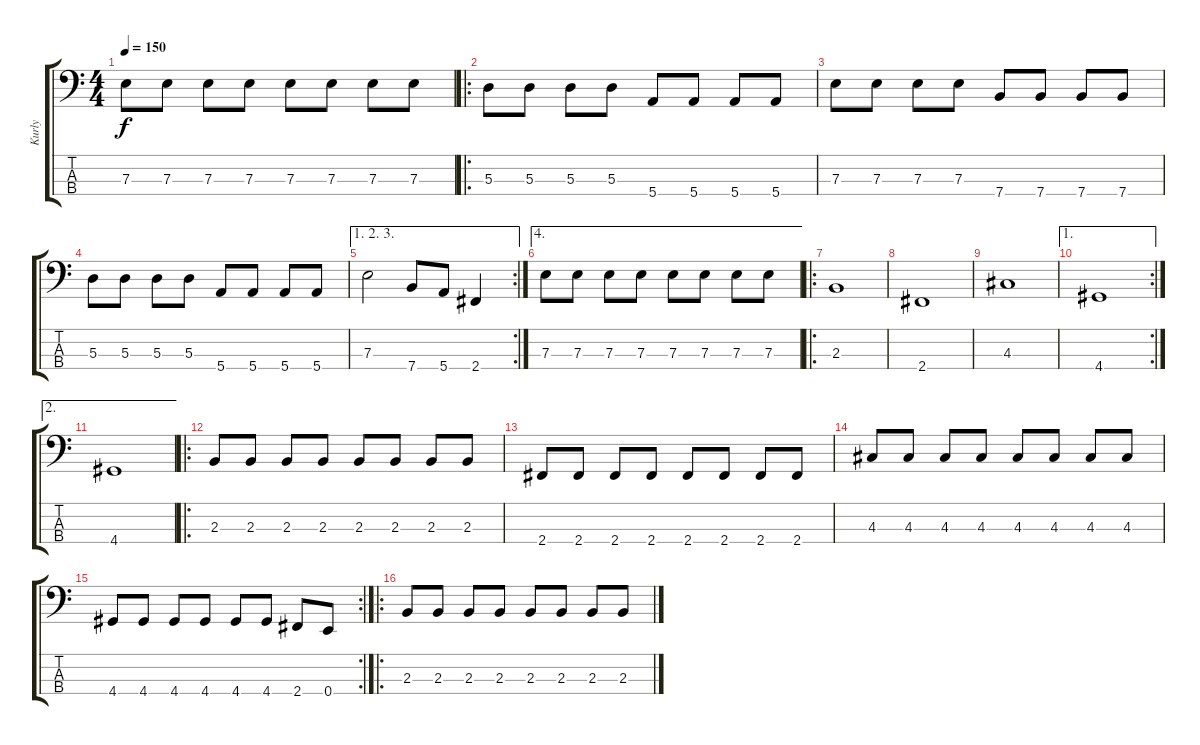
\track ("Kurly" "Kurly") {instrument electricbassfinger}
\staff {score tabs}
\tuning (G2 D2 A1 E1) {hide}
\ts (4 4)
\tempo 150
\clef f4
\ks c
7.3.8{dy f} 7.3.8 7.3.8 7.3.8 7.3.8 7.3.8 7.3.8 7.3.8 |
\ro
5.3.8 5.3.8 5.3.8 5.3.8 5.4.8 5.4.8 5.4.8 5.4.8 |
7.3.8 7.3.8 7.3.8 7.3.8 7.4.8 7.4.8 7.4.8 7.4.8 |
5.3.8 5.3.8 5.3.8 5.3.8 5.4.8 5.4.8 5.4.8 5.4.8 |
\ae (1 2 3)
\rc 2
7.3.2 7.4.8 5.4.8 2.4.4 |
\ae 4
7.3.8 7.3.8 7.3.8 7.3.8 7.3.8 7.3.8 7.3.8 7.3.8 |
\ro
2.3.1 |
2.4.1 |
4.3.1 |
\ae 1
\rc 2
4.4.1 |
\ae 2
4.4.1 |
\ro
2.3.8 2.3.8 2.3.8 2.3.8 2.3.8 2.3.8 2.3.8 2.3.8 |
2.4.8 2.4.8 2.4.8 2.4.8 2.4.8 2.4.8 2.4.8 2.4.8 |
4.3.8 4.3.8 4.3.8 4.3.8 4.3.8 4.3.8 4.3.8 4.3.8 |
\rc 2
4.4.8 4.4.8 4.4.8 4.4.8 4.4.8 4.4.8 2.4.8 0.4.8 |
\ro
2.3.8 2.3.8 2.3.8 2.3.8 2.3.8 2.3.8 2.3.8 2.3.8
